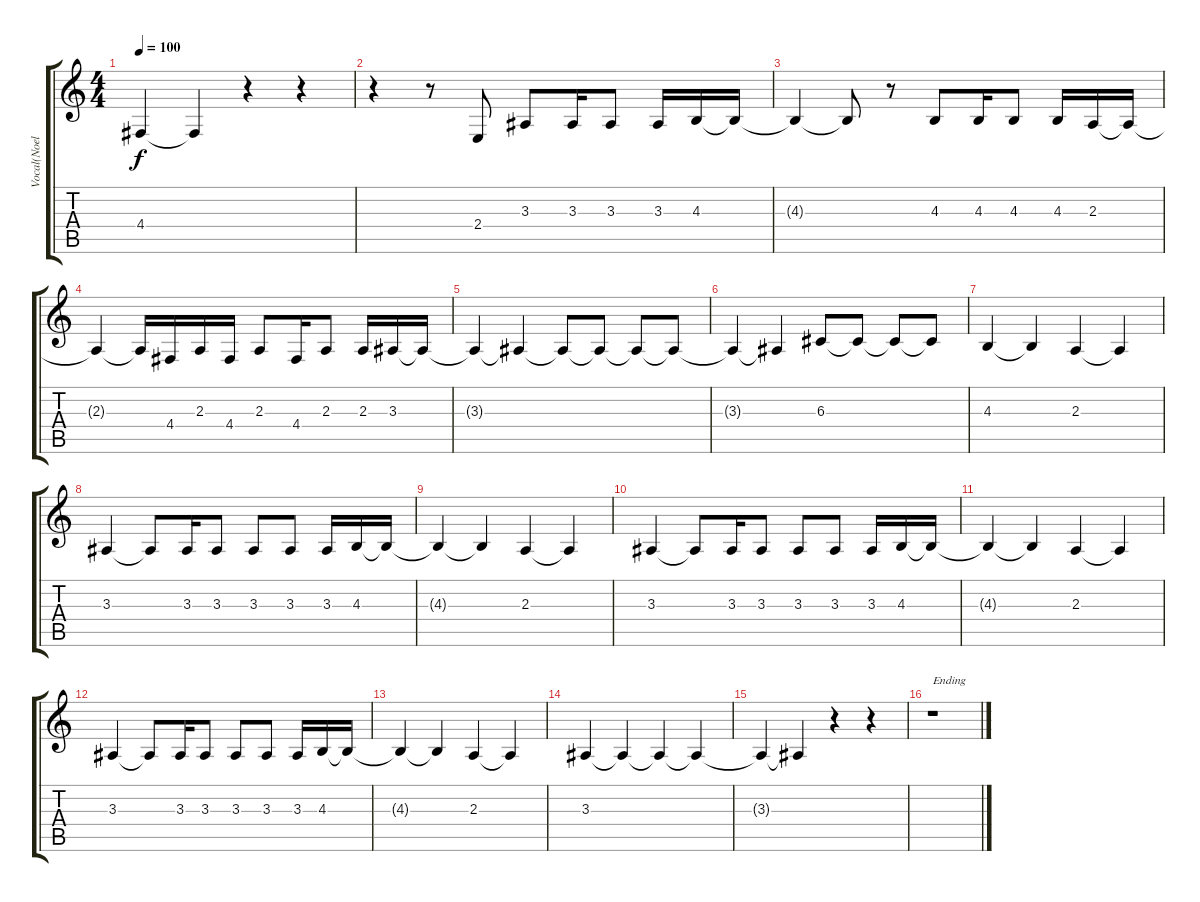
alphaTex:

\track ("Vocal(Noel)" "Vocal(Noel") {instrument oboe}
\staff {score tabs}
\tuning (E4 B3 G3 D3 A2 E2) {hide}
\ts (4 4)
\tempo 100
\clef g2
\ks c
4.4{t}.4{dy f} 4.4{t}.4 r.4 r.4 |
r.4 r.8 2.4.8 3.3.8 3.3.16 3.3.8 3.3.16 4.3.16 4.3{t}.16 |
4.3{t}.4 4.3{t}.8 r.8 4.3.8 4.3.16 4.3.8 4.3.16 2.3.16 2.3{t}.16 |
2.3{t}.4 2.3{t}.16 4.4.16 2.3.16 4.4.16 2.3.8 4.4.16 2.3.8 2.3.16 3.3.16 3.3{t}.16 |
3.3{t}.4 3.3{t}.4 3.3{t}.8 3.3{t}.8 3.3{t}.8 3.3{t}.8 |
3.3{t}.4 3.3{t}.4 6.3.8 6.3{t}.8 6.3{t}.8 6.3{t}.8 |
4.3.4 4.3{t}.4 2.3.4 2.3{t}.4 |
3.3.4 3.3{t}.8 3.3.16 3.3.8 3.3.8 3.3.8 3.3.16 4.3.16 4.3{t}.16 |
4.3{t}.4 4.3{t}.4 2.3.4 2.3{t}.4 |
3.3.4 3.3{t}.8 3.3.16 3.3.8 3.3.8 3.3.8 3.3.16 4.3.16 4.3{t}.16 |
4.3{t}.4 4.3{t}.4 2.3.4 2.3{t}.4 |
3.3.4 3.3{t}.8 3.3.16 3.3.8 3.3.8 3.3.8 3.3.16 4.3.16 4.3{t}.16 |
4.3{t}.4 4.3{t}.4 2.3.4 2.3{t}.4 |
3.3.4 3.3{t}.4 3.3{t}.4 3.3{t}.4 |
3.3{t}.4 3.3{t}.4 r.4 r.4 |
r.1{txt "Ending"}
